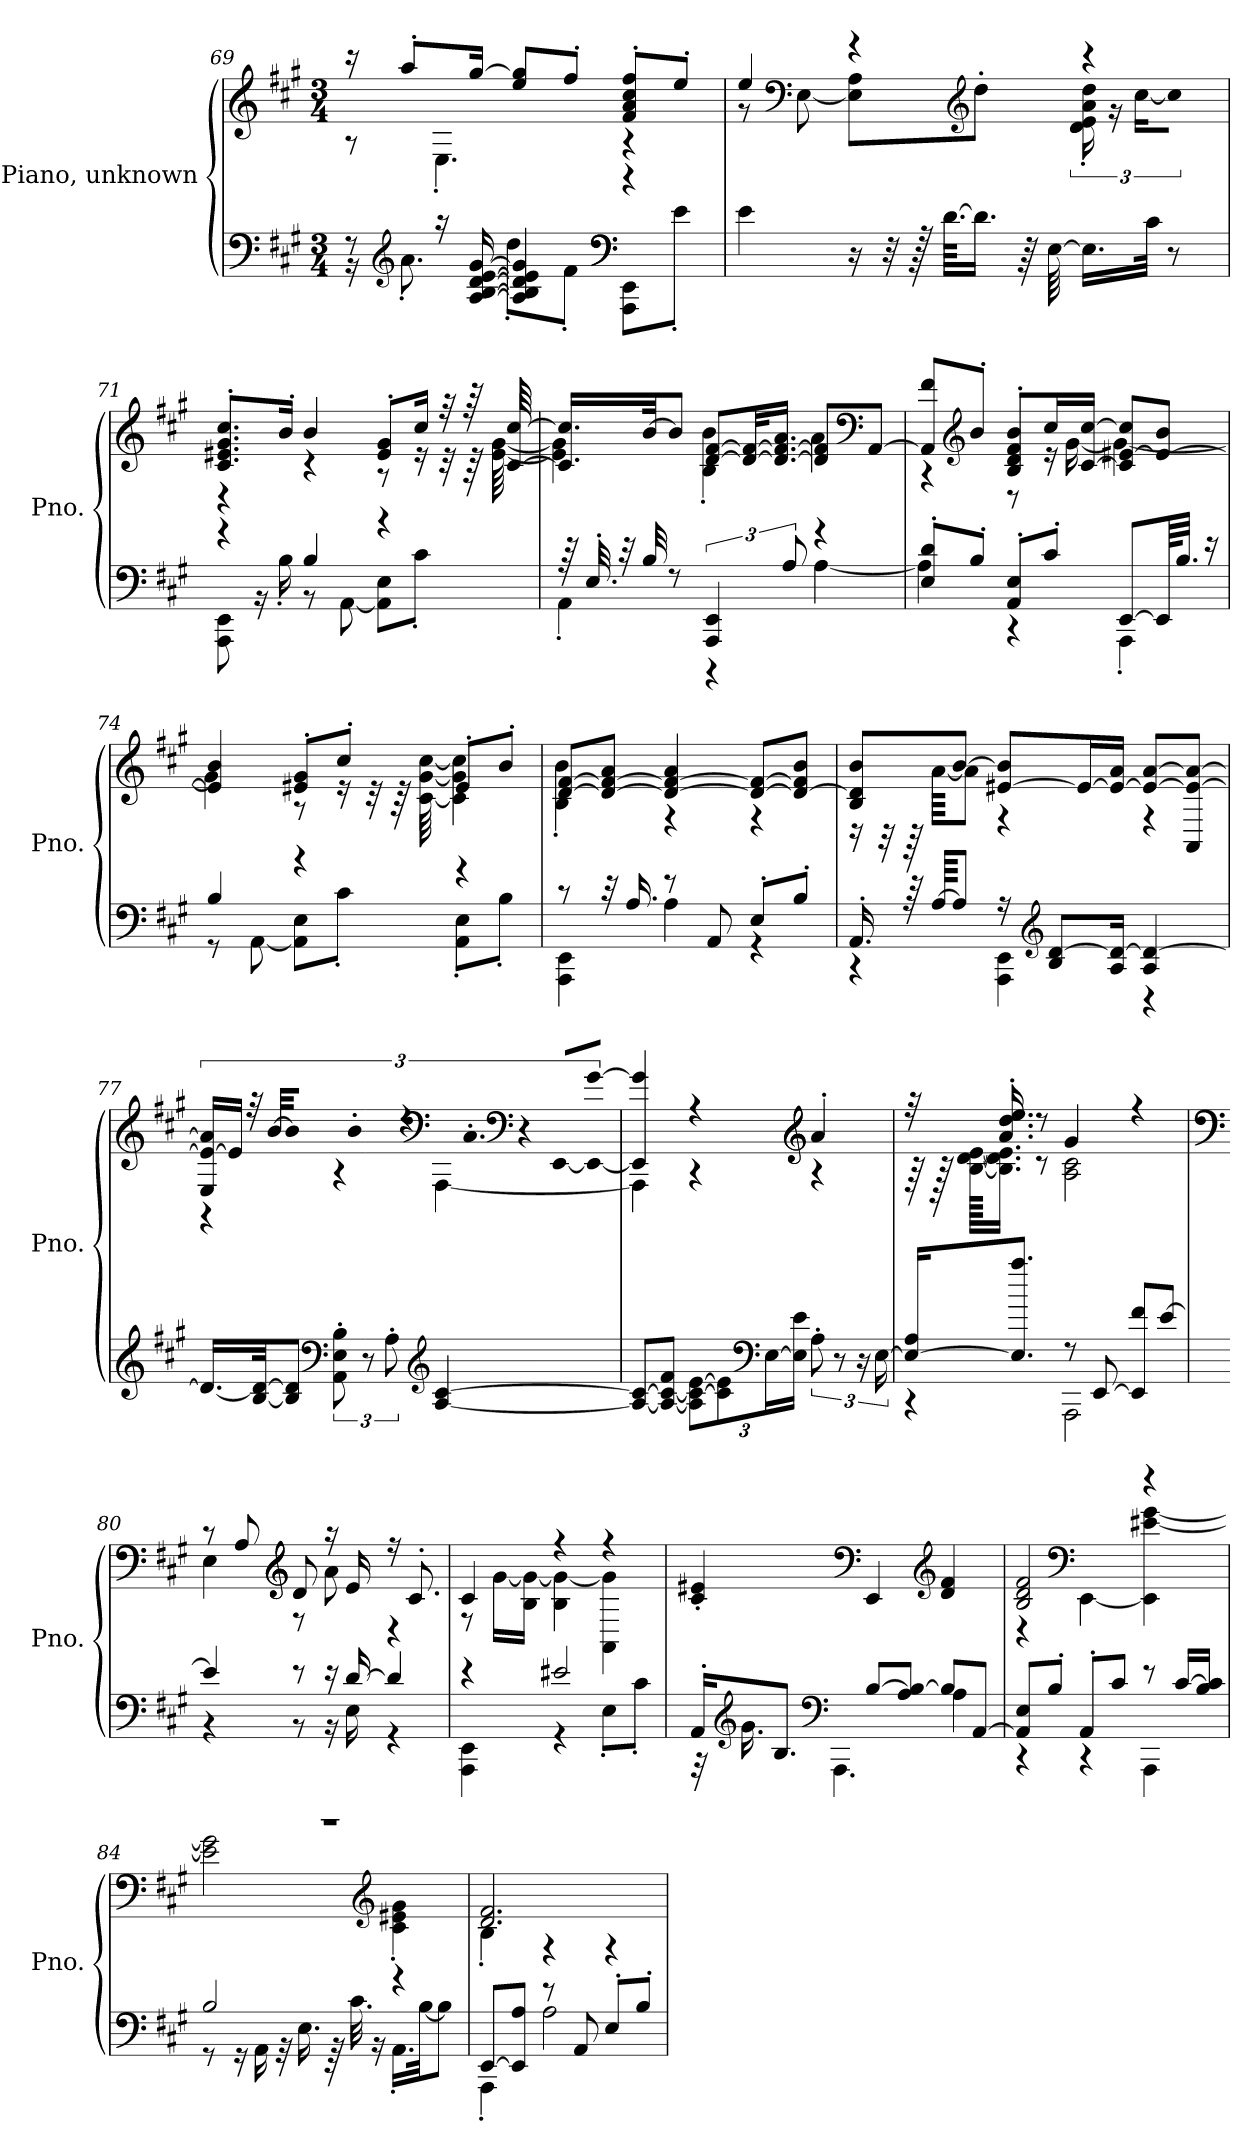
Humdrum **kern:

**kern	**kern
*part1	*part1
*staff2	*staff1
*I"Piano, unknown	*
*I'Pno.	*
*clefF4	*clefG2
*k[f#c#g#]	*k[f#c#g#]
*M3/4	*M3/4
=69	=69
*^	*^
8r	16r	16r	8r
*clefG2	*	*	*
.	8.a'\	8aa'/L	.
16r	.	.	4.E'\
[16A/ [16B/ [16d/ [16e/ [16g#/	.	[16gg#/Jk	.
4A/] 4B/] 4d/] 4e/] 4g#/]	8dd'\L	8ee/ 8gg#/]L	.
.	8f#'\J	8ff#'/J	.
*clefF4	*	*	*
4r	8AAA\ 8EE\L	8f#/' 8a/' 8cc#/' 8ff#/'L	4r
.	8e'\J	8ee'/J	.
*v	*v	*	*
!!LO:LB:g=z	!!
=70	=70	=70
4e\	4ee/	8r
*	*clefF4	*
.	.	[8E\
16r	4r	8E\] 8A\L
32r	.	.
128r	.	.
[64.d\KKLL	.	.
*	*clefG2	*
16.d\JJ]	.	8dd'\J
64r	.	.
[64E\	.	.
16.E\LL]	4r	24d\' 24e\' 24a\' 24dd\'
.	.	24r
.	.	[24cc#\KL
32c#\JJk	.	.
8r	.	8cc#\J]
=71	=71	=71
*^	*	*
4r	8AAA\ 8EE\	8.c#/' 8.e#X/' 8.g#/' 8.cc#/'L	4r
.	16r	.	.
.	16B'\	16b'/Jk	.
4B/	8r	4b/	4r
.	[8AA\	.	.
4r	8AA\] 8E\L	8e#/' 8g#/'L	8r
.	8c#'\J	16cc#/Jk	16r
.	.	32r	32r
.	.	64r	64r
.	.	[64c#/ [64cc#/	[64e#\ [64g#\
!!LO:LB:g=z	!!
=72	=72	=72	=72
64r	4AA'\	16.c#/] 16.cc#/]LL	4e#\] 4g#\]
32.E'/	.	.	.
32r	.	.	.
32B/	.	[32b/JK	.
8r	.	8b/J]	.
6AAA/ 6EE/	4r	[8d/ [8f#/L	4B\' 4b\'
.	.	32d/_ 32f#/_KL	.
.	.	16.d/_ 16.f#/_ 16.a/JJ	.
12A/	.	.	.
4r	[4A\	8d/] 8f#/]L	4a\
*	*	*clefF4	*
.	.	[8AA/J	.
=73	=73	=73	=73
8E/' 8d/'L	4A\]	8AA/] 8f#/L	4r
*	*	*clefG2	*
8B'/J	.	8b'/J	.
8AA/' 8E/'L	4r	8B/' 8d/' 8f#/' 8b/'L	8r
8c#'/J	.	16cc#/L	16r
.	.	[16c#/ [16cc#/JJ	[16g#\
[8EE/L	4AAA'\	8c#/] [8e#X/ 8cc#/]L	4g#\_
64EE/KLL]	.	8e#/_ 8b/J	.
32.B/JJJ	.	.	.
16r	.	.	.
=74	=74	=74	=74
4B/	8r	4e#/] 4b/	4g#\]
.	[8AA\	.	.
4r	8AA\] 8E\L	8e#X/' 8g#/'L	8r
.	8c#'\J	8cc#'/J	16r
.	.	.	32r
.	.	.	64r
.	.	.	[64c#\ [64g#\ [64cc#\
4r	8AA\' 8E\'L	8e#'/L	4c#\] 4g#\] 4cc#\]
.	8B'\J	8b'/J	.
!!LO:LB:g=z	!!
=75	=75	=75	=75
8r	4AAA\ 4EE\	[8d/ [8f#/L	4B\' 4b\'
32r	.	8d/_ 8f#/_ 8a/J	.
16.A/	.	.	.
8r	4A\	4d/_ 4f#/_ 4a/	4r
8AA/	.	.	.
8E'/L	4r	8d/_ 8f#/_L	4r
8B'/J	.	8d/_ 8f#/] 8b/J	.
=76	=76	=76	=76
16.AA'/	4r	8B/ 8d/] 8b/L	16r
.	.	.	32r
64r	.	.	64r
[64A/KKKL	.	.	[64a\KKKL
8A/J]	.	[8b/J	8a\J]
16r	4AAA\ 4EE\	[8e#X/ 8b/]L	4r
*clefG2	*	*	*
8B/ [8d/L	.	.	.
.	.	16e#/L_	.
16A/ 16d/_Jk	.	16e#/_ 16a/JJ	.
4A/ 4d/_	4r	8e#/_ [8a/L	4r
.	.	8AA/ 8e#/_ 8a/_J	.
*v	*v	*	*
!!LO:LB:g=z	!!
=77	=77	=77
16.d/LL_	24E/ 24e#/_ 24a/]LL	4r
.	24e#/JJ]	.
.	48r	.
[32B/ 32d/_JK	.	.
.	[48b/KKL	.
8B/] 8d/]J	8b/J]	.
*clefF4	*	*
12AA\' 12E\' 12B\'	8b'/	4r
12r	.	.
.	32r	.
.	16.a'/	.
12A'\	.	.
*clefG2	*clefF4	*
[4A/ [4c#/	8r	[4AAA\
.	[16EE/LL	.
.	16EE/_ [16g#/JJ	.
=78	=78	=78
8A/_ 8c#/_L	4EE/] 4g#/]	4AAA\]
8A/_ 8c#/_ 8f#/J	.	.
*Xbrackettup	*	*
12A\] 12c#\_ [12e\L	4r	4r
12c#\] 12e\]	.	.
*clefF4	*	*
[24E\L	.	.
24E\] 24e\JJ	.	.
*	*clefG2	*
*brackettup	*	*
12A'\	4a'/	4r
12r	.	.
24r	.	.
[24E\	.	.
!!LO:PB:g=z	!!
=79	=79	=79
*^	*	*
16E/_ 16A/KL	4r	32r	64r
.	.	.	128r
.	.	.	[128B\ [128d\ [128e\KKKLL
.	.	16.a/' 16.dd/' 16.ee/'	16.B\] 16.d\] 16.e\]JJ
8.E/] 8.aa/J	.	.	.
.	.	8r	8r
8r	2AAA\	4g#/	2A\ 2c#\
[8EE/	.	.	.
8EE/] 8f#/L	.	4r	.
[8e/J	.	.	.
=80	=80	=80	=80
*	*	*clefF4	*
4e/]	4r	8r	4E\
.	.	8A/	.
*	*	*clefG2	*
8r	8r	8d/	8r
16r	16r	16r	8a\
[16d/	16E\	16e/	.
4d/]	4r	16r	4r
.	.	8.c#'/	.
=81	=81	=81	=81
4r	4AAA\ 4EE\	4c#/	8r
.	.	.	[16g#\LL
.	.	.	16B\ 16g#\_JJ
2e#X/	4r	4r	4B\ 4g#\_
.	8E'\L	4r	4AA\ 4g#\]
.	8c#'\J	.	.
*	*	*v	*v
!!LO:LB:g=z
=82	=82	=82
16AA'/KL	32r	4c#/' 4e#X/'
*clefG2	*	*
.	16.g#\	.
8.B/J	.	.
*clefF4	*	*
.	4.AAA\	.
*	*	*clefF4
[8B/L	.	4EE/
8A/ 8B/_J	.	.
*	*	*clefG2
8B/L]	4A\	4d/ 4f#/
[8AA/J	.	.
=83	=83	=83
*	*	*^
8AA/] 8E/L	4r	2B/ 2d/ 2f#/	4r
8B'/J	.	.	.
*	*	*clefF4	*
8AA'/L	4r	.	[4EE\
8c#/J	.	.	.
8r	4AAA\	4r	4EE\] [4e#X\ [4g#\
[16c#/LL	.	.	.
16B/ 16c#/]JJ	.	.	.
=84	=84	=84	=84
2B/	8r	2.r	2e#\] 2g#\]
.	16r	.	.
.	16AA\	.	.
.	32r	.	.
.	16.E\	.	.
.	64r	.	.
.	32.c#\	.	.
.	16r	.	.
*	*	*clefG2	*
4r	16.AA'\LL	.	4c#\' 4e#X\' 4g#\'
.	[32B\JK	.	.
.	8B\J]	.	.
!!LO:LB:g=z	!!
=85	=85	=85	=85
[8EE/L	4AAA'\	2.d/ 2.f#/	4B'\
8EE/] 8A/J	.	.	.
8r	2A\	.	4r
8AA/	.	.	.
8E'/L	.	.	4r
8B'/J	.	.	.
*v	*v	*	*
*	*v	*v
=	=
*-	*-
